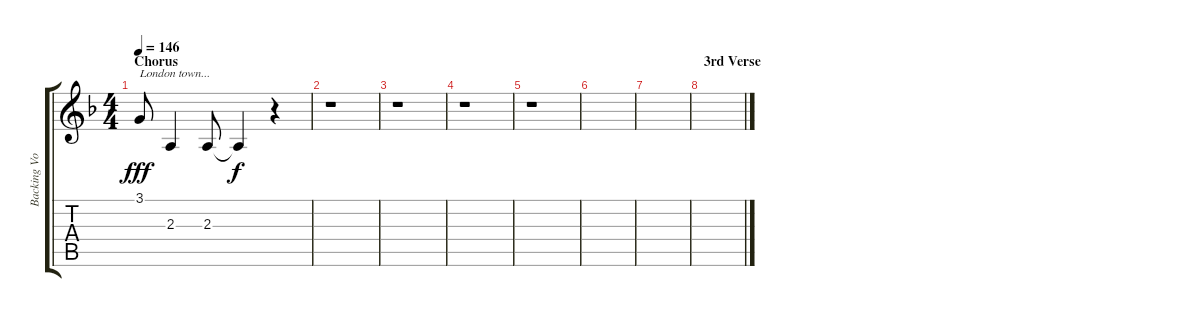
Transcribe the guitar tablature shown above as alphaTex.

\track ("Backing Vocals" "Backing Vo") {instrument clarinet}
\staff {score tabs}
\tuning (E4 B3 G3 D3 A2 E2) {hide}
\ts (4 4)
\section ("" "Chorus")
\tempo 146
\clef g2
\ks f
3.1.8{txt "London town..." dy fff} 2.3.4 2.3.8 2.3{t}.4{dy f} r.4 |
r.1 |
r.1 |
r.1 |
r.1 |
|
|
\section ("" "3rd Verse")
